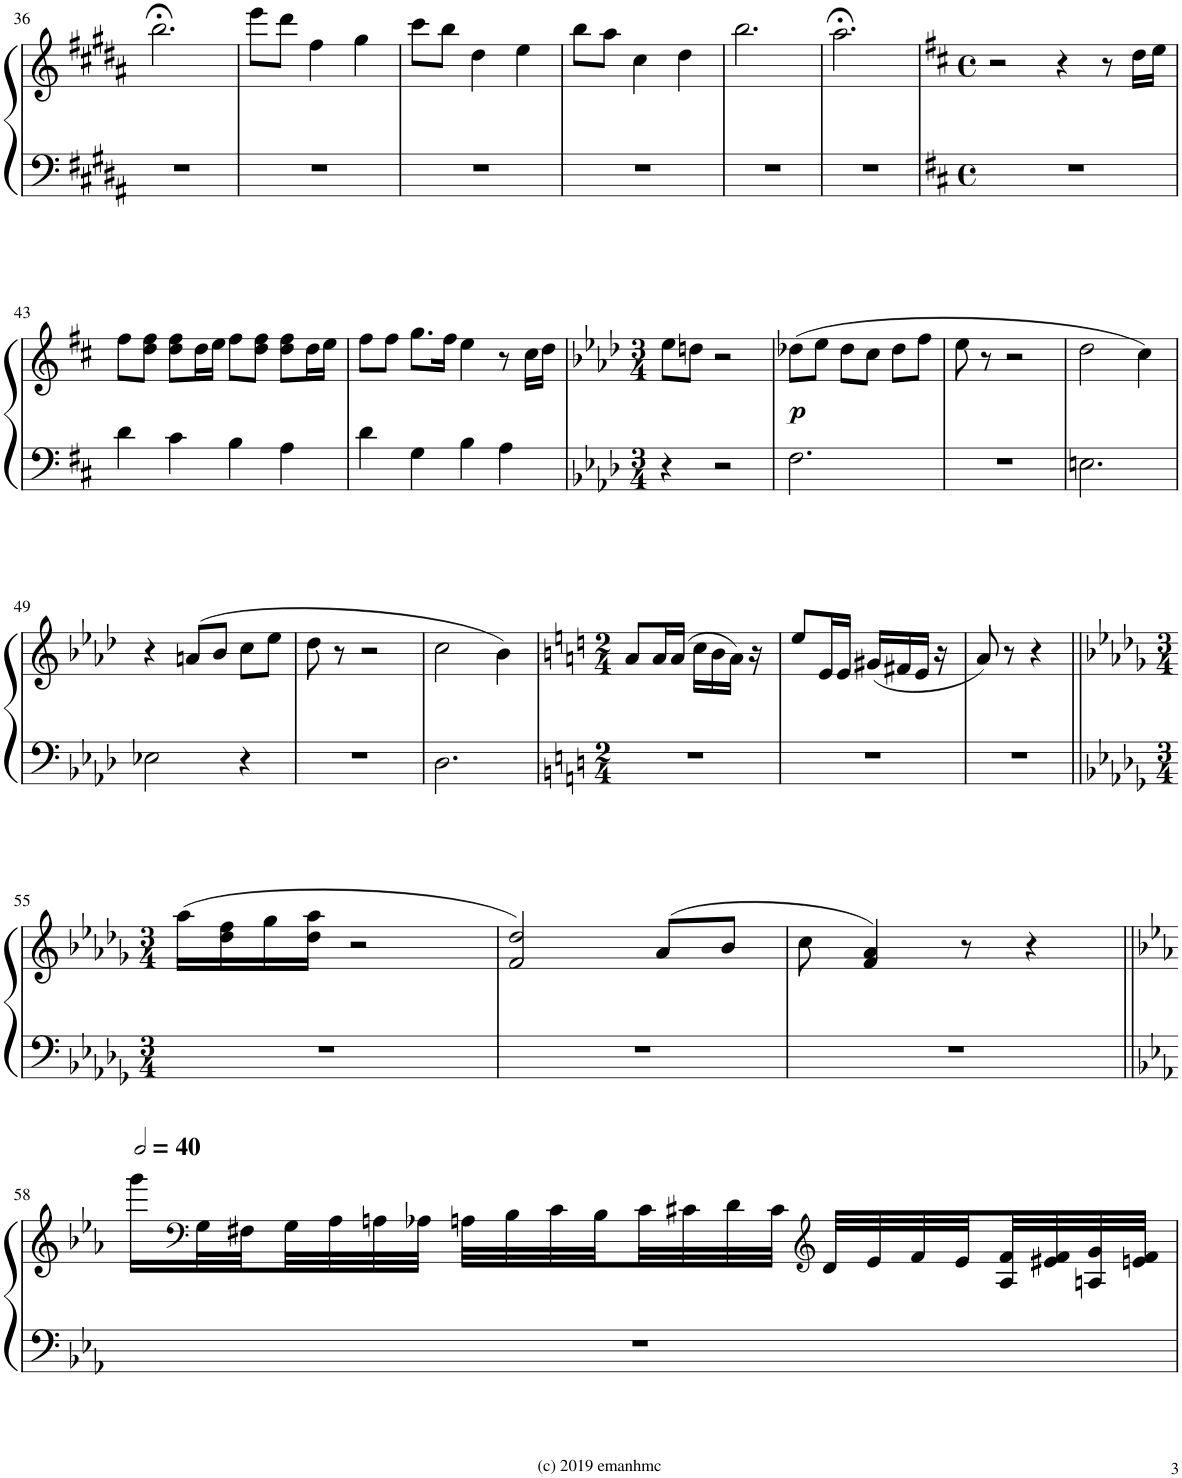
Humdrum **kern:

**kern	**kern	**dynam
*part1	*part1	*part1
*staff2	*staff1	*staff1/2
*I"Piano	*	*
*I'Pno.	*	*
!!LO:PB:g=z
*clefF4	*clefG2	*
*k[f#c#g#d#a#]	*k[f#c#g#d#a#]	*
*M3/4	*M3/4	*
=36	=36	=36
2.r	2.bb;<\	.
=37	=37	=37
2.r	8eee\L	.
.	8ddd#\J	.
.	4ff#\	.
.	4gg#\	.
=38	=38	=38
2.r	8ccc#\L	.
.	8bb\J	.
.	4dd#\	.
.	4ee\	.
=39	=39	=39
2.r	8bb\L	.
.	8aa#\J	.
.	4cc#\	.
.	4dd#\	.
=40	=40	=40
2.r	2.bb\	.
=41	=41	=41
2.r	2.aa#;<\	.
=42	=42	=42
*k[f#c#]	*k[f#c#]	*
*M4/4	*M4/4	*
*met(c)	*met(c)	*
1r	2r	.
.	4r	.
.	8r	.
.	16dd\LL	.
.	16ee\JJ	.
!!LO:LB:g=z
=43	=43	=43
4d\	8ff#\L	.
.	8dd\ 8ff#\J	.
4c#\	8dd\ 8ff#\L	.
.	16dd\L	.
.	16ee\JJ	.
4B\	8ff#\L	.
.	8dd\ 8ff#\J	.
4A\	8dd\ 8ff#\L	.
.	16dd\L	.
.	16ee\JJ	.
=44	=44	=44
4d\	8ff#\L	.
.	8ff#\J	.
4G\	8.gg\L	.
.	16ff#\Jk	.
4B\	4ee\	.
4A\	8r	.
.	16cc#\LL	.
.	16dd\JJ	.
=45	=45	=45
*k[b-e-a-d-]	*k[b-e-a-d-]	*
*M3/4	*M3/4	*
4r	8ee-\L	.
.	8ddn\J	.
2r	2r	.
=46	=46	=46
!	!	!LO:DY:b
2.F\	(8dd-X\L	p
.	8ee-\J	.
.	8dd-\L	.
.	8cc\J	.
.	8dd-\L	.
.	8ff\J	.
=47	=47	=47
2.r	8ee-\	.
.	8r	.
.	2r	.
=48	=48	=48
2.En\	2dd-\	.
.	4cc\)	.
!!LO:LB:g=z
=49	=49	=49
2E-X\	4r	.
.	(8an/L	.
.	8b-/J	.
4r	8cc\L	.
.	8ee-\J	.
=50	=50	=50
2.r	8dd-\	.
.	8r	.
.	2r	.
=51	=51	=51
2.D-\	2cc\	.
.	4b-\)	.
=52	=52	=52
*k[]	*k[]	*
*M2/4	*M2/4	*
2r	8a/L	.
.	16a/L	.
.	(16a/JJ	.
.	16cc\LL	.
.	16b\	.
.	16a\JJ)	.
.	16r	.
=53	=53	=53
2r	8ee/L	.
.	16e/L	.
.	16e/JJ	.
.	(16g#X/LL	.
.	16f#X/	.
.	16e/JJ	.
.	16r	.
=54	=54	=54
2r	8a/)	.
.	8r	.
.	4r	.
!!LO:LB:g=z
=55||	=55||	=55||
*k[b-e-a-d-g-]	*k[b-e-a-d-g-]	*
*M3/4	*M3/4	*
2.r	(16aa-\LL	.
.	16dd-\ 16ff\	.
.	16gg-\	.
.	16dd-\ 16aa-\JJ	.
.	2r	.
=56	=56	=56
2.r	2f/ 2dd-/)	.
.	(8a-/L	.
.	8b-/J	.
=57	=57	=57
2.r	8cc\	.
.	4f/ 4a-/)	.
.	8r	.
.	4r	.
!!LO:LB:g=z
=58||	=58||	=58||
*k[b-e-a-]	*k[b-e-a-]	*
*	*MM80	*
2.r	16ggg\LL	.
*	*clefF4	*
.	32G\L	.
.	32F#X\	.
.	32G\	.
.	32A-\	.
.	32An\	.
.	32A-X\JJJ	.
.	32An\LLL	.
.	32B-\	.
.	32c\	.
.	32B-\	.
.	32c\	.
.	32c#X\	.
.	32d\	.
.	32c#\JJJ	.
*	*clefG2	*
.	32d/LLL	.
.	32e-/	.
.	32f/	.
.	32e-/	.
.	32A/ 32f/	.
.	32e#X/ 32f/	.
.	32An/ 32g/	.
.	32en/ 32f/JJJ	.
=	=	=
*-	*-	*-
